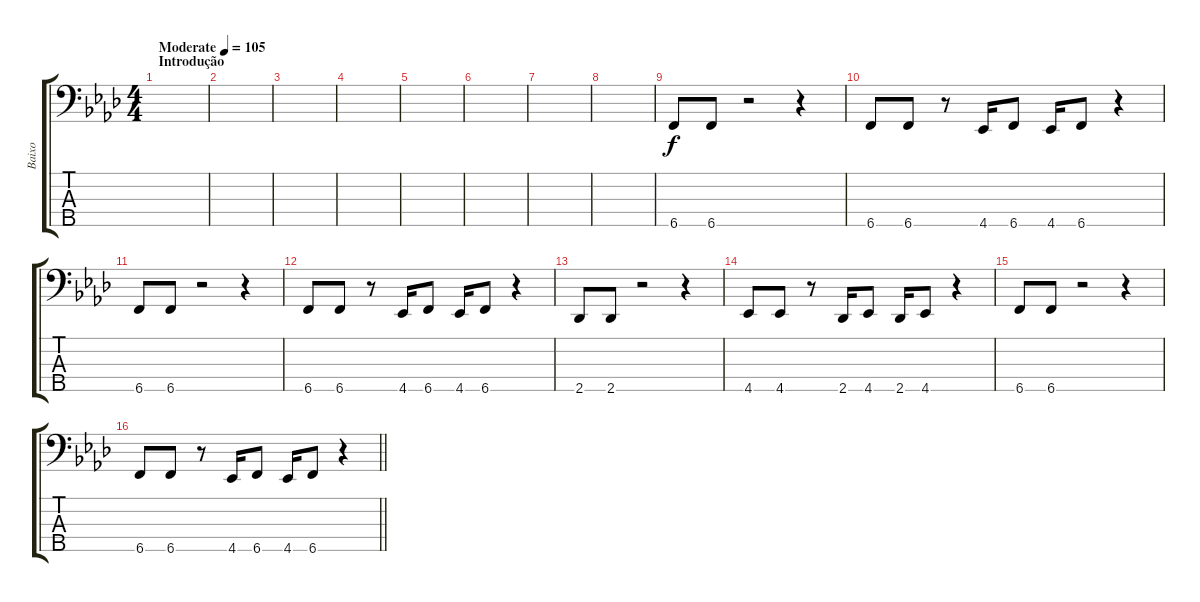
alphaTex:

\track ("Baixo" "Baixo") {instrument electricbasspick}
\staff {score tabs}
\tuning (G2 D2 A1 E1 B0) {hide}
\ts (4 4)
\section ("" "Introdução")
\tempo (105 "Moderate")
\clef f4
\ks fminor
|
|
|
|
|
|
|
|
6.5.8 6.5.8 r.2 r.4 |
6.5.8 6.5.8 r.8 4.5.16 6.5.8 4.5.16 6.5.8 r.4 |
6.5.8 6.5.8 r.2 r.4 |
6.5.8 6.5.8 r.8 4.5.16 6.5.8 4.5.16 6.5.8 r.4 |
2.5.8 2.5.8 r.2 r.4 |
4.5.8 4.5.8 r.8 2.5.16 4.5.8 2.5.16 4.5.8 r.4 |
6.5.8 6.5.8 r.2 r.4 |
\barLineRight lightlight
6.5.8 6.5.8 r.8 4.5.16 6.5.8 4.5.16 6.5.8 r.4
